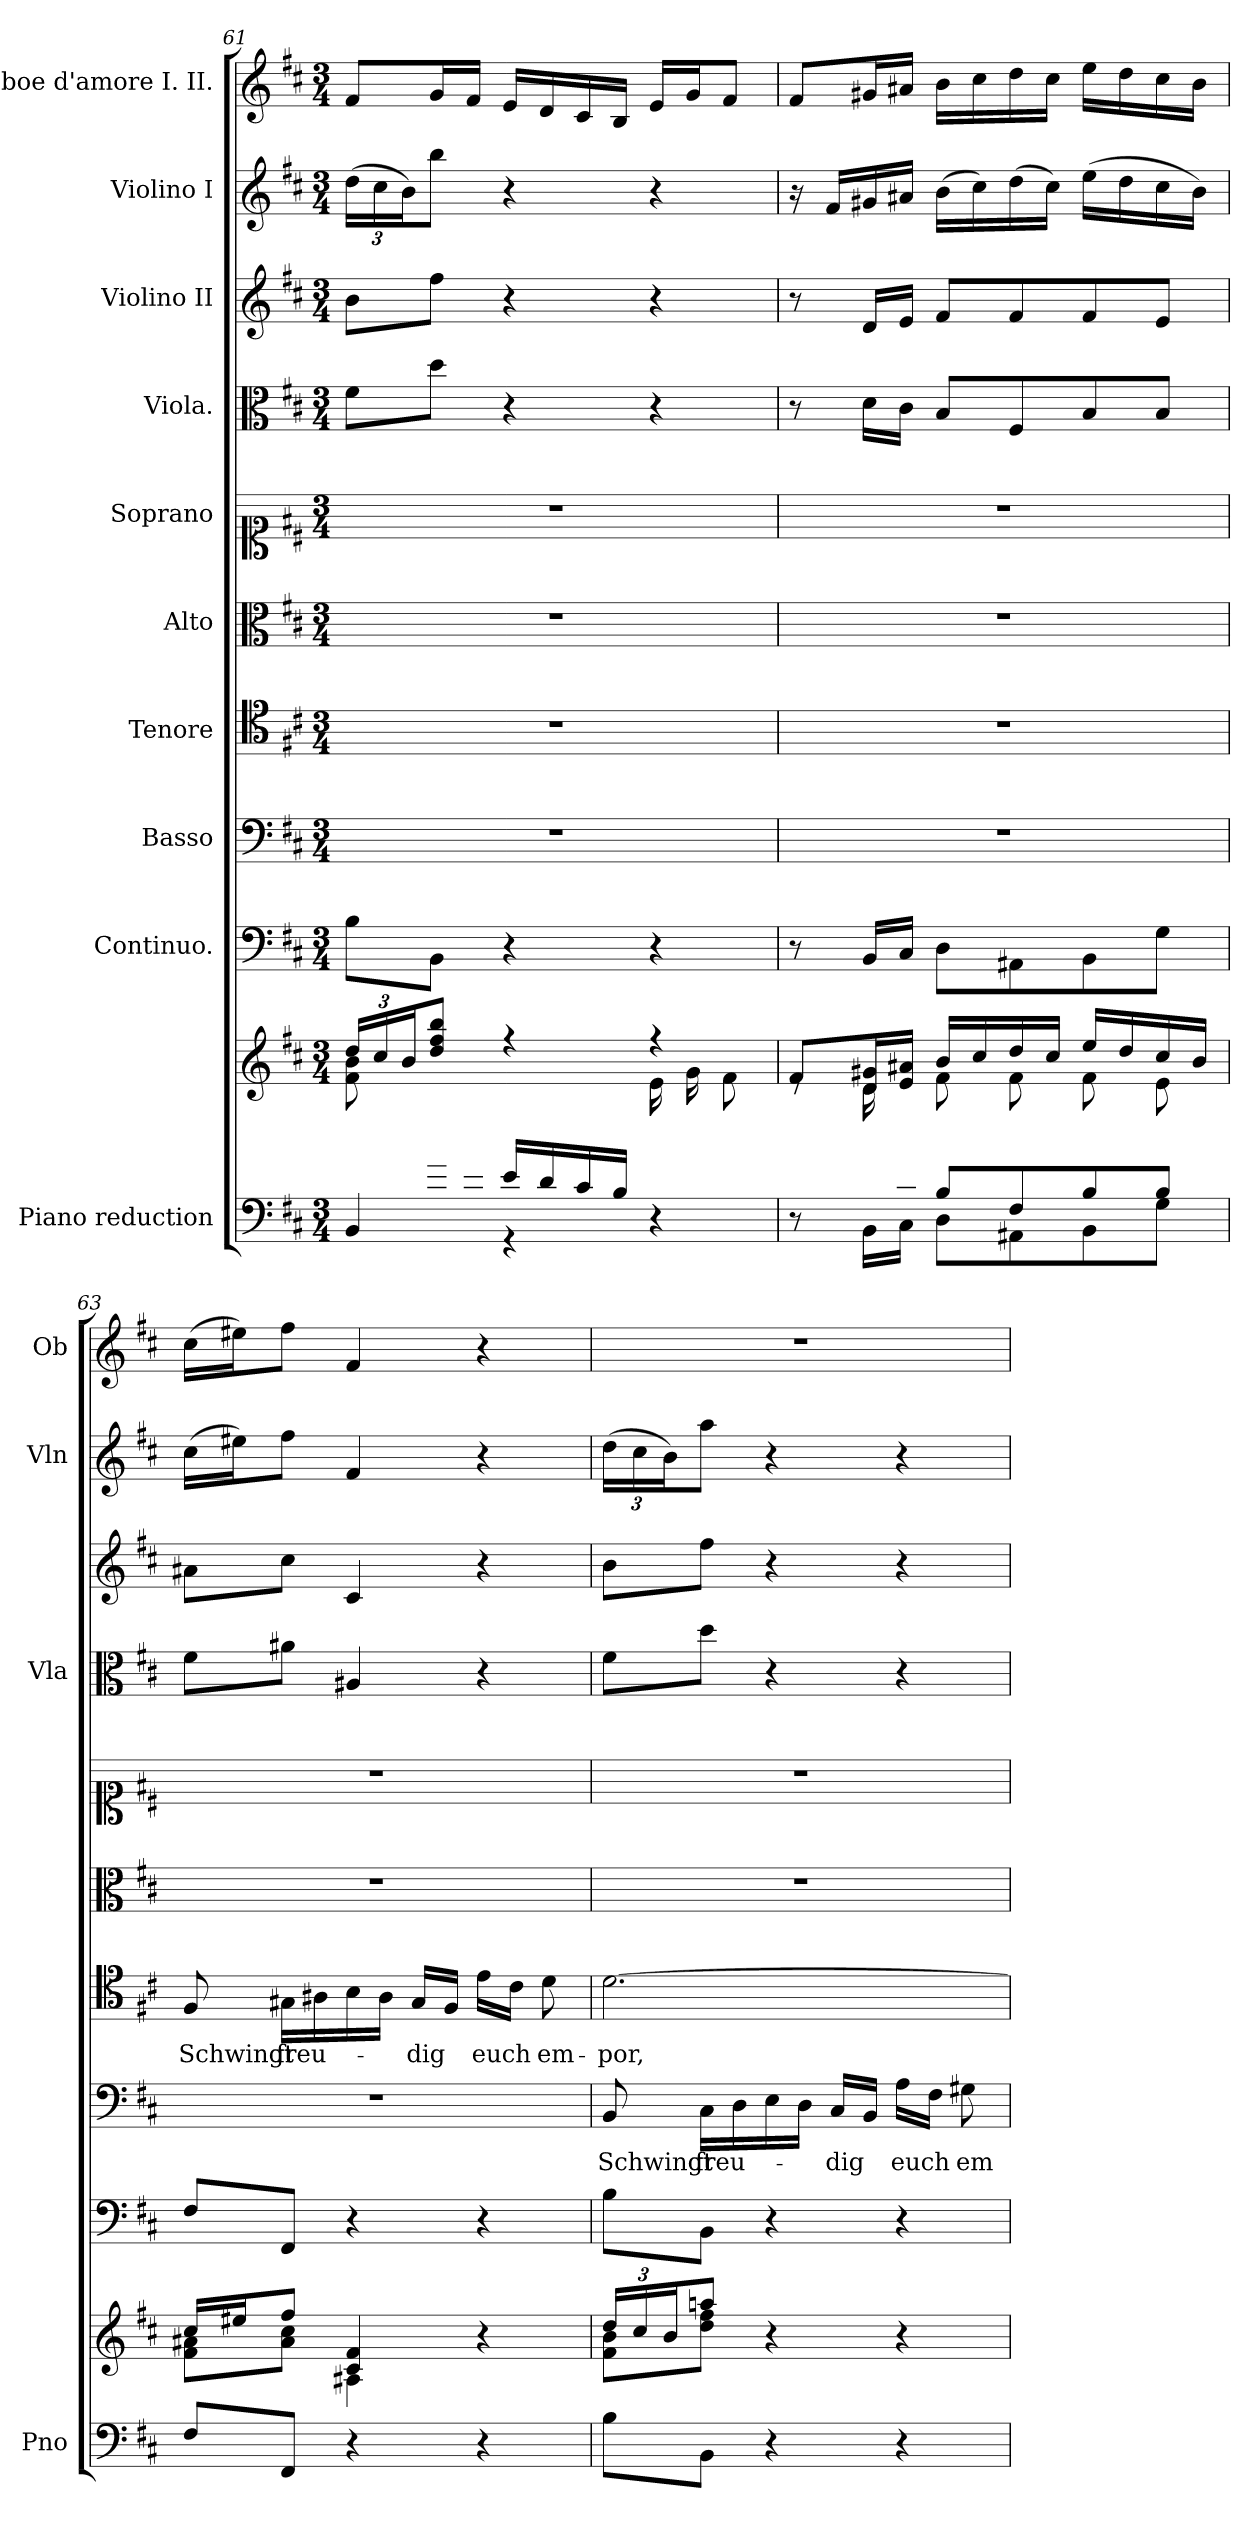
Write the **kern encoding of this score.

**kern	**kern	**kern	**kern	**text	**kern	**text	**kern	**kern	**kern	**kern	**kern	**kern
*part10	*part10	*part9	*part8	*part8	*part7	*part7	*part6	*part5	*part4	*part3	*part2	*part1
*staff11	*staff10	*staff9	*staff8	*staff8	*staff7	*staff7	*staff6	*staff5	*staff4	*staff3	*staff2	*staff1
*I"Piano reduction	*	*I"Continuo.	*I"Basso	*	*I"Tenore	*	*I"Alto	*I"Soprano	*I"Viola.	*I"Violino II	*I"Violino I	*I"Oboe d'amore I. II.
*I'Pno	*	*	*	*	*	*	*	*	*I'Vla	*	*I'Vln	*I'Ob
*clefF4	*clefG2	*clefF4	*clefF4	*	*clefC4	*	*clefC3	*clefC1	*clefC3	*clefG2	*clefG2	*clefG2
*k[f#c#]	*k[f#c#]	*k[f#c#]	*k[f#c#]	*	*k[f#c#]	*	*k[f#c#]	*k[f#c#]	*k[f#c#]	*k[f#c#]	*k[f#c#]	*k[f#c#]
*M3/4	*M3/4	*M3/4	*M3/4	*	*M3/4	*	*M3/4	*M3/4	*M3/4	*M3/4	*M3/4	*M3/4
=61	=61	=61	=61	=61	=61	=61	=61	=61	=61	=61	=61	=61
*^	*	*	*	*	*	*	*	*	*	*	*	*
*	*	*Xbrackettup	*	*	*	*	*	*	*	*	*	*Xbrackettup	*
*	*	*^	*	*	*	*	*	*	*	*	*	*	*
8ryy	4BB/	24dd/LL	8f#\ 8b\L	8B\L	2.r	.	2.r	.	2.r	2.r	8f#\L	8b\L	(>24dd\LL	8f#/L
.	.	24cc#/	.	.	.	.	.	.	.	.	.	.	24cc#\	.
.	.	24b/J	.	.	.	.	.	.	.	.	.	.	24b\J)	.
16g/L	.	8dd/ 8ff#/ 8bb/J	4.ryy	8BB\J	.	.	.	.	.	.	8dd\J	8ff#\J	8bb\J	16g/L
16f#/JJ	.	.	.	.	.	.	.	.	.	.	.	.	.	16f#/JJ
16e/LL	4r	4rff	.	4r	.	.	.	.	.	.	4r	4r	4r	16e/LL
16d/	.	.	.	.	.	.	.	.	.	.	.	.	.	16d/
16c#/	.	.	.	.	.	.	.	.	.	.	.	.	.	16c#/
16B/JJ	.	.	.	.	.	.	.	.	.	.	.	.	.	16B/JJ
4ryy	4r	4rff	16e\LL	4r	.	.	.	.	.	.	4r	4r	4r	16e/LL
.	.	.	16g\J	.	.	.	.	.	.	.	.	.	.	16g/J
.	.	.	8f#\J	.	.	.	.	.	.	.	.	.	.	8f#/J
!!LO:PB:g=z
=62	=62	=62	=62	=62	=62	=62	=62	=62	=62	=62	=62	=62	=62	=62
*	*^	*	*	*	*	*	*	*	*	*	*	*	*	*
8.ryy	8r	8ryy	8f#/L	8re	8r	2.r	.	2.r	.	2.r	2.r	8r	8r	16r	8f#/L
.	.	.	.	.	.	.	.	.	.	.	.	.	.	16f#/LL	.
.	8ryy	16BB\LL	16d/ 16g#X/L	16d\LL	16BB/LL	.	.	.	.	.	.	16d\LL	16d/LL	16g#X/	16g#X/L
16c#/JJ	.	16C#\JJ	16e/ 16a#X/JJ	16ryy	16C#/JJ	.	.	.	.	.	.	16c#\JJ	16e/JJ	16a#X/JJ	16a#X/JJ
2ryy	8B/L	8D\L	16b/LL	8f#\L	8D\L	.	.	.	.	.	.	8B/L	8f#/L	(>16b\LL	16b\LL
.	.	.	16cc#/	.	.	.	.	.	.	.	.	.	.	16cc#\)	16cc#\
.	8F#/	8AA#X\	16dd/	8f#\	8AA#X\	.	.	.	.	.	.	8F#/	8f#/	(>16dd\	16dd\
.	.	.	16cc#/JJ	.	.	.	.	.	.	.	.	.	.	16cc#\JJ)	16cc#\JJ
.	8B/	8BB\	16ee/LL	8f#\	8BB\	.	.	.	.	.	.	8B/	8f#/	(>16ee\LL	16ee\LL
.	.	.	16dd/	.	.	.	.	.	.	.	.	.	.	16dd\	16dd\
.	8B/J	8G\J	16cc#/	8e\J	8G\J	.	.	.	.	.	.	8B/J	8e/J	16cc#\	16cc#\
.	.	.	16b/JJ	.	.	.	.	.	.	.	.	.	.	16b\JJ)	16b\JJ
*v	*v	*v	*	*	*	*	*	*	*	*	*	*	*	*	*
=63	=63	=63	=63	=63	=63	=63	=63	=63	=63	=63	=63	=63	=63
!	!	!	!	!	!	!	!LO:LY:b	!	!	!	!	!	!
8F#/L	16cc#/LL	8f#\ 8a#X\L	8F#/L	2.r	.	8F#/	Schwingt	2.r	2.r	8f#\L	8a#X\L	(>16cc#\LL	(>16cc#\LL
.	16ee#X/J	.	.	.	.	.	.	.	.	.	.	16ee#X\J)	16ee#X\J)
!	!	!	!	!	!	!	!LO:LY:b	!	!	!	!	!	!
8FF#/J	8ff#/J	8a#\ 8cc#\J	8FF#/J	.	.	16G#X\LL	freu-	.	.	8a#X\J	8cc#\J	8ff#\J	8ff#\J
.	.	.	.	.	.	16A#X\	.	.	.	.	.	.	.
4r	4c#/ 4f#/	4A#X\	4r	.	.	16B\	.	.	.	4A#X/	4c#/	4f#/	4f#/
.	.	.	.	.	.	16A#\JJ	.	.	.	.	.	.	.
!	!	!	!	!	!	!	!LO:LY:b	!	!	!	!	!	!
.	.	.	.	.	.	16G#/LL	dig	.	.	.	.	.	.
.	.	.	.	.	.	16F#/JJ	.	.	.	.	.	.	.
!	!	!	!	!	!	!	!LO:LY:b	!	!	!	!	!	!
4r	4r	4ryy	4r	.	.	16e\LL	euch	.	.	4r	4r	4r	4r
.	.	.	.	.	.	16c#\JJ	.	.	.	.	.	.	.
!	!	!	!	!	!	!	!LO:LY:b	!	!	!	!	!	!
.	.	.	.	.	.	8d\	em-	.	.	.	.	.	.
=64	=64	=64	=64	=64	=64	=64	=64	=64	=64	=64	=64	=64	=64
!	!	!	!	!	!LO:LY:b	!	!LO:LY:b	!	!	!	!	!	!
8B\L	24dd/LL	8f#\ 8b\L	8B\L	8BB/	Schwingt	[2.d\	-por,	2.r	2.r	8f#\L	8b\L	(>24dd\LL	2.r
.	24cc#/	.	.	.	.	.	.	.	.	.	.	24cc#\	.
.	24b/J	.	.	.	.	.	.	.	.	.	.	24b\J)	.
!	!	!	!	!	!LO:LY:b	!	!	!	!	!	!	!	!
8BB\J	8aan/J	8dd\ 8ff#\J	8BB\J	16C#\LL	freu-	.	.	.	.	8dd\J	8ff#\J	8aa\J	.
.	.	.	.	16D\	.	.	.	.	.	.	.	.	.
4r	4r	4ryy	4r	16E\	.	.	.	.	.	4r	4r	4r	.
.	.	.	.	16D\JJ	.	.	.	.	.	.	.	.	.
!	!	!	!	!	!LO:LY:b	!	!	!	!	!	!	!	!
.	.	.	.	16C#/LL	dig	.	.	.	.	.	.	.	.
.	.	.	.	16BB/JJ	.	.	.	.	.	.	.	.	.
!	!	!	!	!	!LO:LY:b	!	!	!	!	!	!	!	!
4r	4r	4ryy	4r	16A\LL	euch	.	.	.	.	4r	4r	4r	.
.	.	.	.	16F#\JJ	.	.	.	.	.	.	.	.	.
!	!	!	!	!	!LO:LY:b	!	!	!	!	!	!	!	!
.	.	.	.	8G#X\	em-	.	.	.	.	.	.	.	.
*	*v	*v	*	*	*	*	*	*	*	*	*	*	*
=	=	=	=	=	=	=	=	=	=	=	=	=
*-	*-	*-	*-	*-	*-	*-	*-	*-	*-	*-	*-	*-
